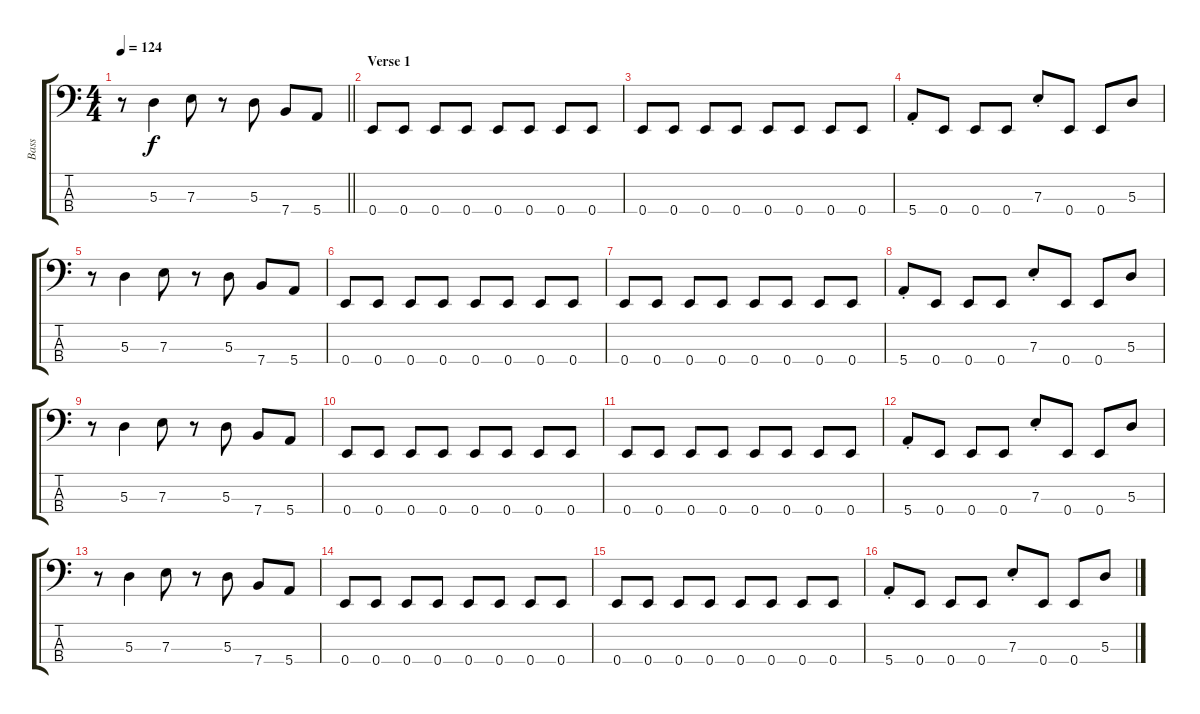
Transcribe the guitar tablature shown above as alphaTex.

\track ("Bass" "Bass") {instrument electricbassfinger}
\staff {score tabs}
\tuning (G2 D2 A1 E1) {hide}
\ts (4 4)
\tempo 124
\clef f4
\barLineRight lightlight
\ks c
r.8{dy f} 5.3.4 7.3.8 r.8 5.3.8 7.4.8 5.4.8 |
\section ("" "Verse 1")
0.4.8 0.4.8 0.4.8 0.4.8 0.4.8 0.4.8 0.4.8 0.4.8 |
0.4.8 0.4.8 0.4.8 0.4.8 0.4.8 0.4.8 0.4.8 0.4.8 |
5.4{st}.8 0.4.8 0.4.8 0.4.8 7.3{st}.8 0.4.8 0.4.8 5.3.8 |
r.8 5.3.4 7.3.8 r.8 5.3.8 7.4.8 5.4.8 |
0.4.8 0.4.8 0.4.8 0.4.8 0.4.8 0.4.8 0.4.8 0.4.8 |
0.4.8 0.4.8 0.4.8 0.4.8 0.4.8 0.4.8 0.4.8 0.4.8 |
5.4{st}.8 0.4.8 0.4.8 0.4.8 7.3{st}.8 0.4.8 0.4.8 5.3.8 |
r.8 5.3.4 7.3.8 r.8 5.3.8 7.4.8 5.4.8 |
0.4.8 0.4.8 0.4.8 0.4.8 0.4.8 0.4.8 0.4.8 0.4.8 |
0.4.8 0.4.8 0.4.8 0.4.8 0.4.8 0.4.8 0.4.8 0.4.8 |
5.4{st}.8 0.4.8 0.4.8 0.4.8 7.3{st}.8 0.4.8 0.4.8 5.3.8 |
r.8 5.3.4 7.3.8 r.8 5.3.8 7.4.8 5.4.8 |
0.4.8 0.4.8 0.4.8 0.4.8 0.4.8 0.4.8 0.4.8 0.4.8 |
0.4.8 0.4.8 0.4.8 0.4.8 0.4.8 0.4.8 0.4.8 0.4.8 |
5.4{st}.8 0.4.8 0.4.8 0.4.8 7.3{st}.8 0.4.8 0.4.8 5.3.8
